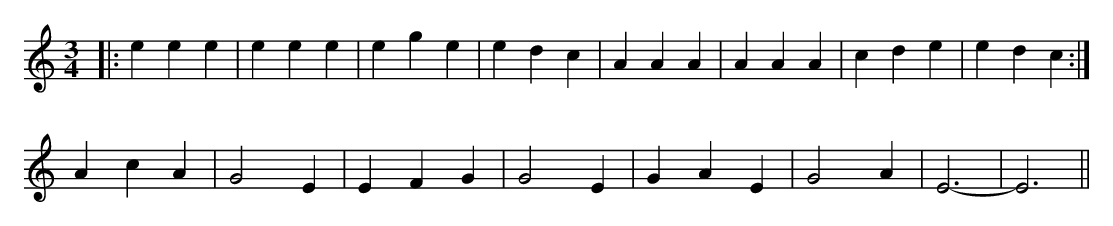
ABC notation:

X:1
M:3/4
K:C
|:e2 e2 e2|e2 e2 e2|e2 g2 e2|e2 d2 c2|A2 A2 A2|A2 A2 A2|c2 d2 e2|e2 d2 c2:|
A2 c2 A2|G4 E2|E2 F2 G2|G4 E2|G2 A2 E2|G4 A2|E6-|E6||
